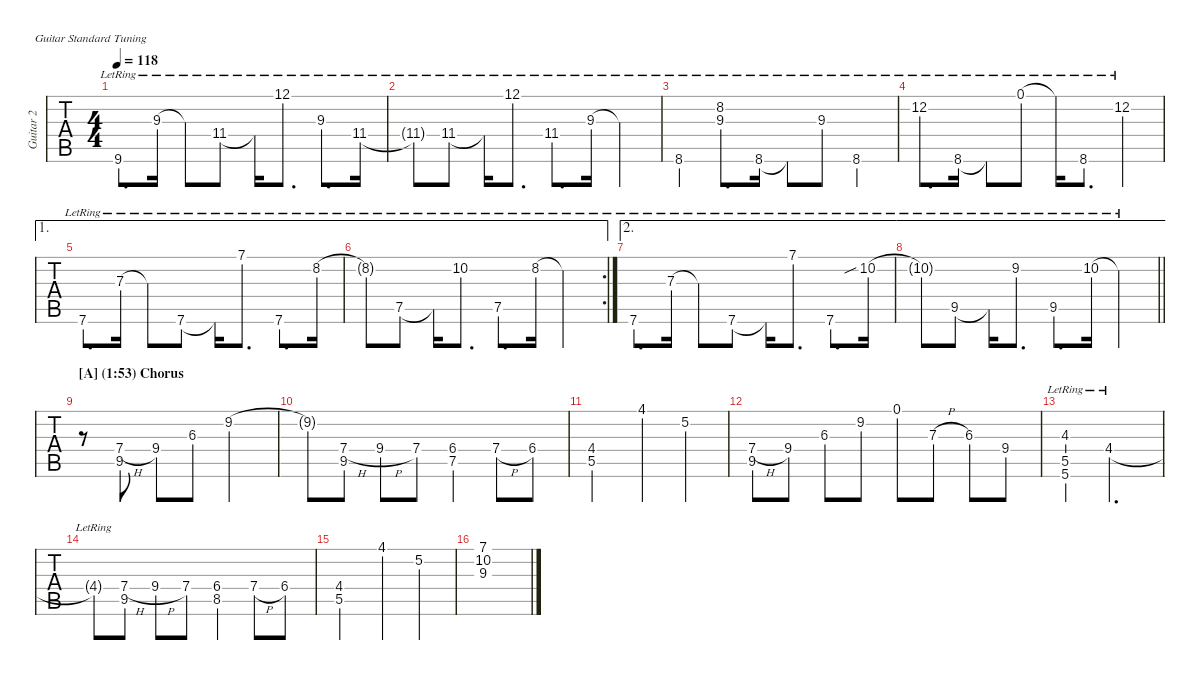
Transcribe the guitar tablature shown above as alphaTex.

\defaultSystemsLayout 4
\hideDynamics
\bracketExtendMode nobrackets
\multiTrackTrackNamePolicy allsystems
\firstSystemTrackNameMode fullname
\otherSystemsTrackNameMode fullname
\otherSystemsTrackNameOrientation horizontal
\track ("Guitar 2" "Guitar 2") {instrument distortionguitar}
\staff {tabs}
\tuning (E4 B3 G3 D3 A2 E2)
\ts (4 4)
\scale
0.981405
\tempo 118
\accidentals auto
\clef g2
\ottava regular
\simile none
\ks c
9.6{lr acc #}.8{d dy mf} 9.3{lr}.16 9.3{lr t}.8 11.4{lr acc #}.8 11.4{lr t acc #}.16 12.1{lr}.8{d} 9.3{lr}.8{d} 11.4{lr acc #}.16 |
\scale
0.97074 11.4{lr t acc #}.8 11.4{lr acc #}.8 11.4{lr t acc #}.16 12.1{lr}.8{d} 11.4{lr acc #}.8{d} 9.3{lr}.16 9.3{lr t}.4 |
\scale
1.05466 8.6{lr}.4 (8.2{lr} 9.3{lr}).8{d} 8.6{lr}.16 8.6{lr t}.8 9.3{lr}.8 8.6{lr}.4 |
\scale
0.989741 12.2{lr}.8{d} 8.6{lr}.16 8.6{lr t}.8 0.1{lr}.8 0.1{lr t}.16 8.6{lr}.8{d} 12.2{lr}.4 |
\ae 1
\scale
0.984408 7.6{lr}.8{d} 7.3{lr}.16 7.3{lr t}.8 7.6{lr}.8 7.6{lr t}.16 7.1{lr}.8{d} 7.6{lr}.8{d} 8.2{lr}.16 |
\ae 1
\rc 2
\scale
0.971194 8.2{lr t}.8 7.5{lr}.8 7.5{lr t}.16 10.2{lr}.8{d} 7.5{lr}.8{d} 8.2{lr}.16 8.2{lr t}.4 |
\ae 2
\scale
1.01858 7.6{lr}.8{d} 7.3{lr}.16 7.3{lr t}.8 7.6{lr}.8 7.6{lr t}.16 7.1{lr}.8{d} 7.6{lr}.8{d} 10.2{sib lr}.16 |
\ae 2
\scale
0.981423
\barLineRight lightlight
10.2{lr t}.8 9.5{lr acc #}.8 9.5{lr t acc #}.16 9.2{lr acc #}.8{d} 9.5{lr acc #}.8{d} 10.2{lr}.16 10.2{lr t}.4 |
\section ("A" "(1:53) Chorus")
\scale
1.07246 r.8 (9.5{acc #} 7.4{h}).8 9.4.8 6.3{acc #}.8 9.2{acc #}.2 |
\scale
0.976475 9.2{t acc #}.8 (9.5{acc #} 7.4{h}).8 9.4{h}.8 7.4.8 (6.4{acc #} 7.5).4 7.4{h}.8 6.4{acc #}.8 |
\scale
0.970745 (5.5 4.4{acc #}).2 4.1{acc #}.4 5.2.4 |
\scale
0.980318 (7.4{h} 9.5{acc #}).8 9.4.8 6.3{acc #}.8 9.2{acc #}.8 0.1.8 7.3{h}.8 6.3{acc #}.8 9.4.8 |
\scale
1.06376 (5.5{lr} 4.3{lr} 5.6{lr}).4 4.4{lr acc #}.2{d} |
\scale
0.978439 4.4{lr t acc #}.8 (9.5{acc #} 7.4{h}).8 9.4{h}.8 7.4.8 (6.4{acc #} 8.5).4 7.4{h}.8 6.4{acc #}.8 |
\scale
0.979365 (4.4{acc #} 5.5).2 4.1{acc #}.4 5.2.4 |
\scale
0.978438 (10.2 7.1 9.3).1
